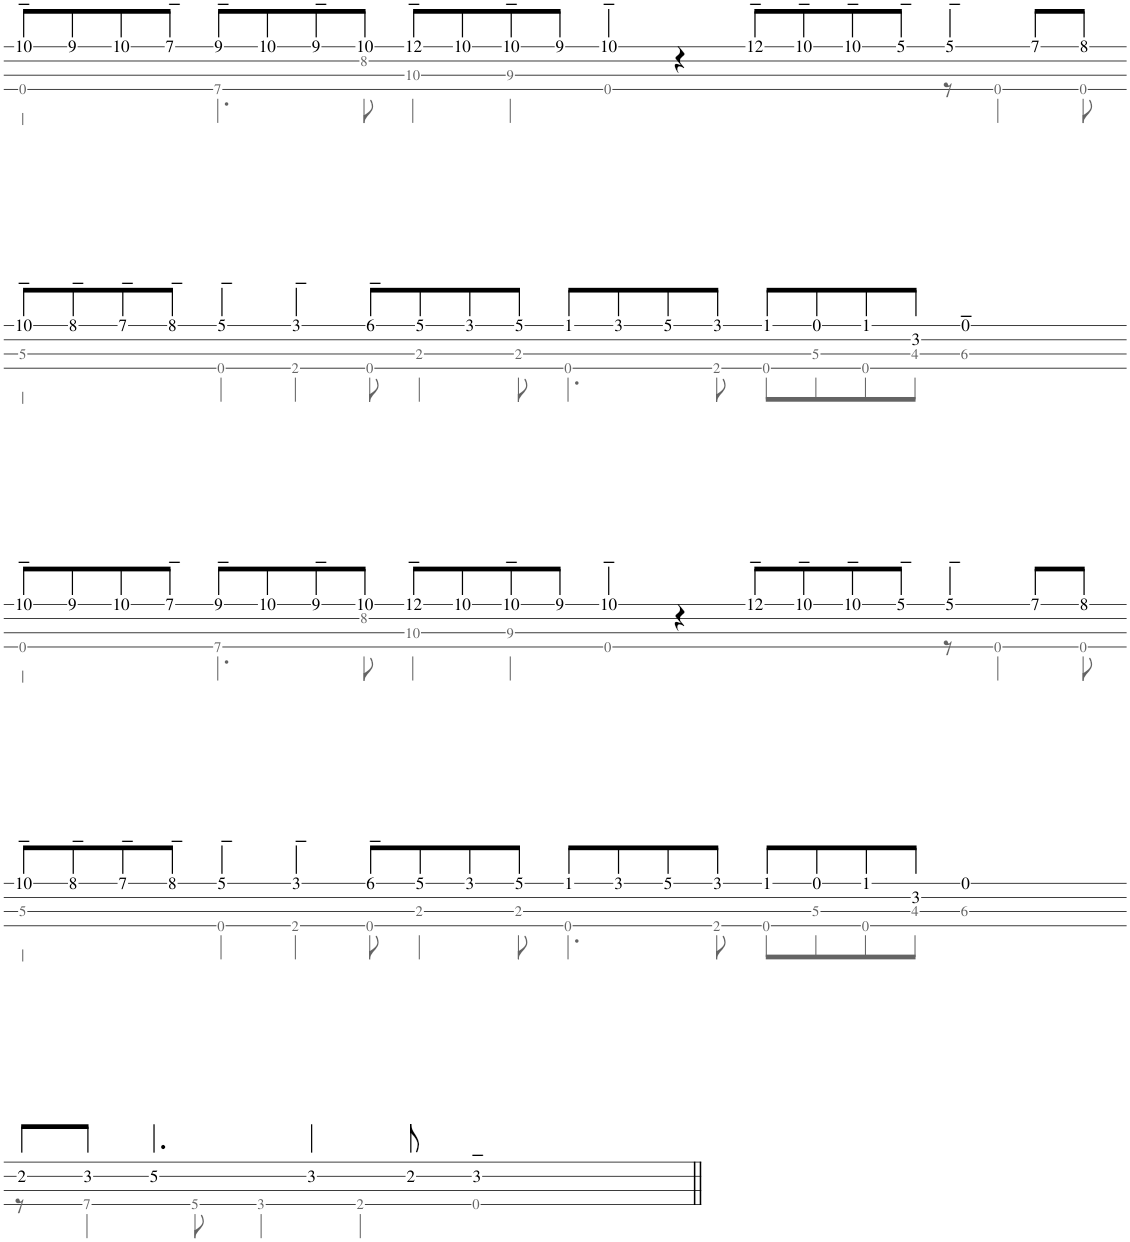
**kern
*part1
*staff1
*I"Ukulélé [Tablature]
!!LO:PB:g=z
*k[b-]
*M2/2
=6
*^
8gg~/L	2g!i\
8ff#X/	.
8gg/	.
8ee~/J	.
8ff#X~/L	4.dd!i\
8gg/	.
8ff#X~/	.
8gg/J	8cc!i\
8aa~/L	4b-!i\
8gg/	.
8gg~/	4a!i\
8ff#X/J	.
4gg~/	1g!i
4r	.
8aa~/L	.
8gg~/	.
8gg~/	.
8dd~/J	.
4dd~/	8r
.	4g!i\
8ee/L	.
8ffn/J	8g!i\
!!LO:LB:g=z	!!
=7-	=7-
8gg~/L	2f!i\
8ff~/	.
8ee~/	.
8ff~/J	.
4dd~/	4g!i\
4cc~/	4a!i\
8ee-X~/L	8g!i\
8dd/	4d!i\
8cc/	.
8dd/J	8d!i\
8b-/L	4.g!i\
8cc/	.
8dd/	.
8cc/J	8a!i\
8b-/L	8g!i\L
8a/	8f!i\
8b-/	8g!i\
8g/J	8e!i\J
1a~	1f#X!i
!!LO:LB:g=z	!!
=8-	=8-
8gg~/L	2g!i\
8ff#X/	.
8gg/	.
8ee~/J	.
8ff#X~/L	4.dd!i\
8gg/	.
8ff#X~/	.
8gg/J	8cc!i\
8aa~/L	4b-!i\
8gg/	.
8gg~/	4a!i\
8ff#X/J	.
4gg~/	1g!i
4r	.
8aa~/L	.
8gg~/	.
8gg~/	.
8dd~/J	.
4dd~/	8r
.	4g!i\
8ee/L	.
8ffn/J	8g!i\
!!LO:LB:g=z	!!
=9-	=9-
8gg~/L	2f!i\
8ff~/	.
8ee~/	.
8ff~/J	.
4dd~/	4g!i\
4cc~/	4a!i\
8ee-X~/L	8g!i\
8dd/	4d!i\
8cc/	.
8dd/J	8d!i\
8b-/L	4.g!i\
8cc/	.
8dd/	.
8cc/J	8a!i\
8b-/L	8g!i\L
8a/	8f!i\
8b-/	8g!i\
8g/J	8e!i\J
1a	1f#X!i
!!LO:LB:g=z	!!
=10-	=10-
8f#X/L	8r
8g/J	4dd!i\
4.a/	.
.	8cc!i\
.	4b-!i\
4g/	.
.	4a!i\
8f#X/	.
1g~	1g!i
*v	*v
=||
*-
